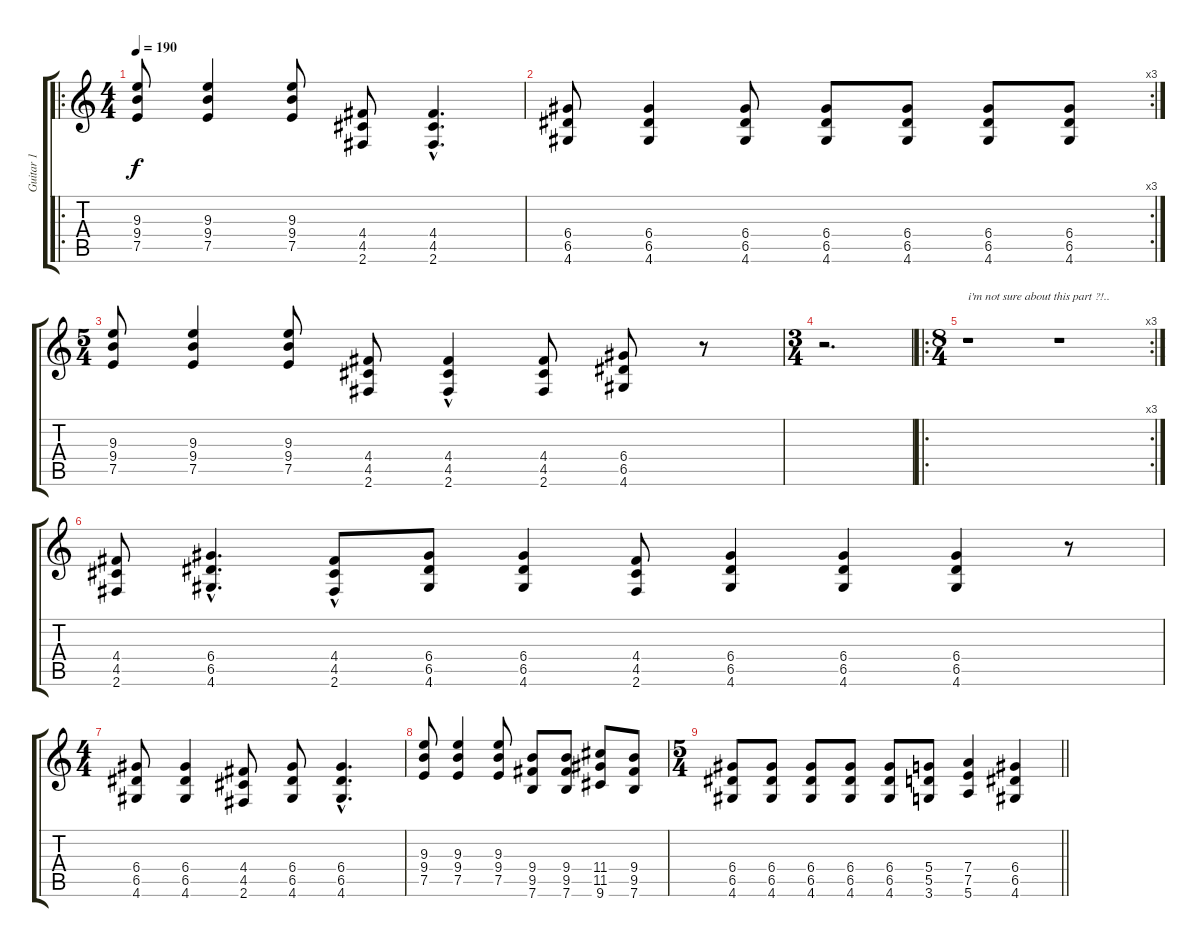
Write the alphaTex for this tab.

\track ("Guitar 1" "Guitar 1") {instrument overdrivenguitar}
\staff {score tabs}
\tuning (E4 B3 G3 D3 A2 E2) {hide}
\ro
\ts (4 4)
\tempo 190
\clef g2
\ks c
(9.3 9.4 7.5).8{dy f} (9.3 9.4 7.5).4 (9.3 9.4 7.5).8 (4.4 4.5 2.6).8 (4.4{hac} 4.5{hac} 2.6{hac}).4{d} |
\rc 3
(6.4 6.5 4.6).8 (6.4 6.5 4.6).4 (6.4 6.5 4.6).8 (6.4 6.5 4.6).8 (6.4 6.5 4.6).8 (6.4 6.5 4.6).8 (6.4 6.5 4.6).8 |
\ts (5 4)
(9.3 9.4 7.5).8 (9.3 9.4 7.5).4 (9.3 9.4 7.5).8 (4.4 4.5 2.6).8 (4.4 4.5 2.6{hac}).4 (4.4 4.5 2.6).8 (6.4 6.5 4.6).8 r.8 |
\ts (3 4)
r.2{d} |
\ro
\rc 3
\ts (8 4)
r.1{txt "i'm not sure about this part ?!.."} r.1 |
(4.4 4.5 2.6).8 (6.4{hac} 6.5{hac} 4.6{hac}).4{d} (4.4 4.5 2.6{hac}).8 (6.4 6.5 4.6).8 (6.4 6.5 4.6).4 (4.4 4.5 2.6).8 (6.4 6.5 4.6).4 (6.4 6.5 4.6).4 (6.4 6.5 4.6).4 r.8 |
\ts (4 4)
(6.4 6.5 4.6).8 (6.4 6.5 4.6).4 (4.4 4.5 2.6).8 (6.4 6.5 4.6).8 (6.4{hac} 6.5{hac} 4.6{hac}).4{d} |
(9.3 9.4 7.5).8 (9.3 9.4 7.5).4 (9.3 9.4 7.5).8 (9.4 9.5 7.6).8 (9.4 9.5 7.6).8 (11.4 11.5 9.6).8 (9.4 9.5 7.6).8 |
\ts (5 4)
\barLineRight lightlight
(6.4 6.5 4.6).8 (6.4 6.5 4.6).8 (6.4 6.5 4.6).8 (6.4 6.5 4.6).8 (6.4 6.5 4.6).8 (5.4 5.5 3.6).8 (7.4 7.5 5.6).4 (6.4 6.5 4.6).4
